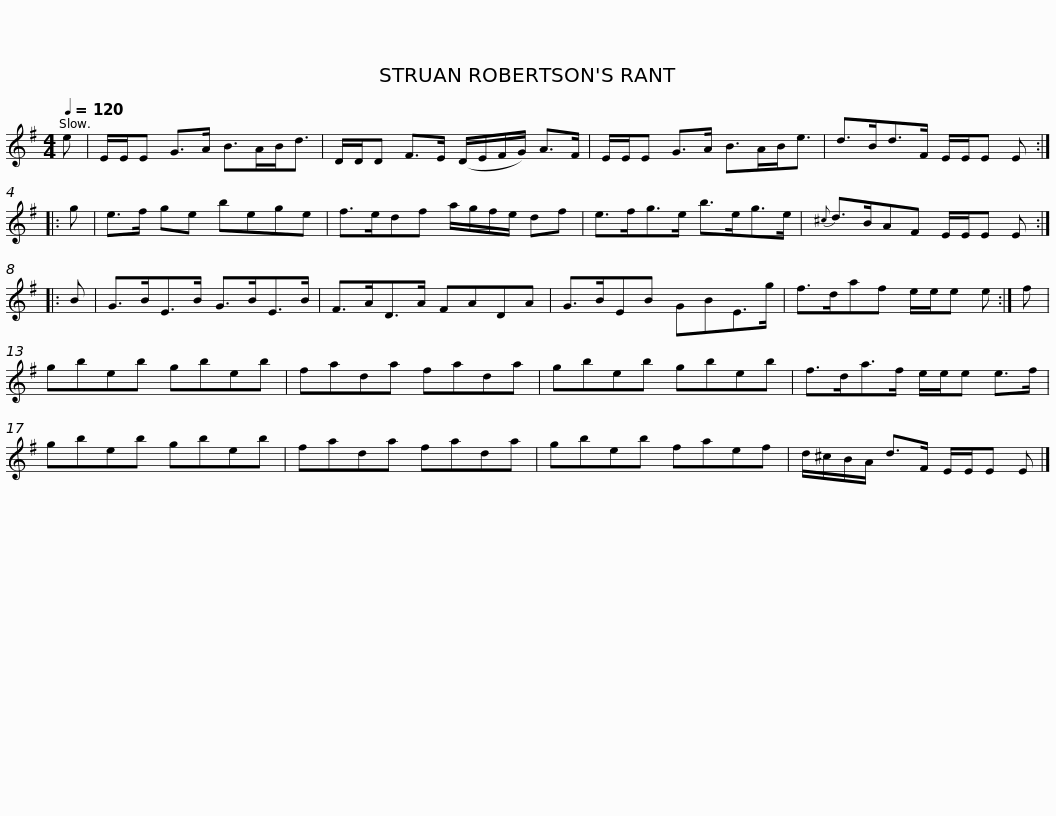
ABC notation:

X:1
L:1/8
Q:1/4=120
M:4/4
I:linebreak $
K:Emin
V:1 treble
V:1
 e | E/E/E G>A B>AB<d | D/D/D F>E (D/E/F/G/) A>F | E/E/E G>A B>AB<e | d>Bd>F E/E/E E :: %5
 g |$ e>f ge bege | f>edf a/g/f/e/ df | e>fg>e b>eg>e |{^c} d>BAF E/E/E E :: %10
 B |$ G>BE>B G>BE>B | F>AD>A FADA | G>BEB GBE>g | f>daf e/e/e e :| %15
 f |$ gbeb gbeb | fada fada | gbeb gbeb | f>da>f e/e/e e>f | %20
 gbeb gbeb |$ fada fada | gbeb faef | d/^c/B/A/ d>F E/E/E E |] %24
